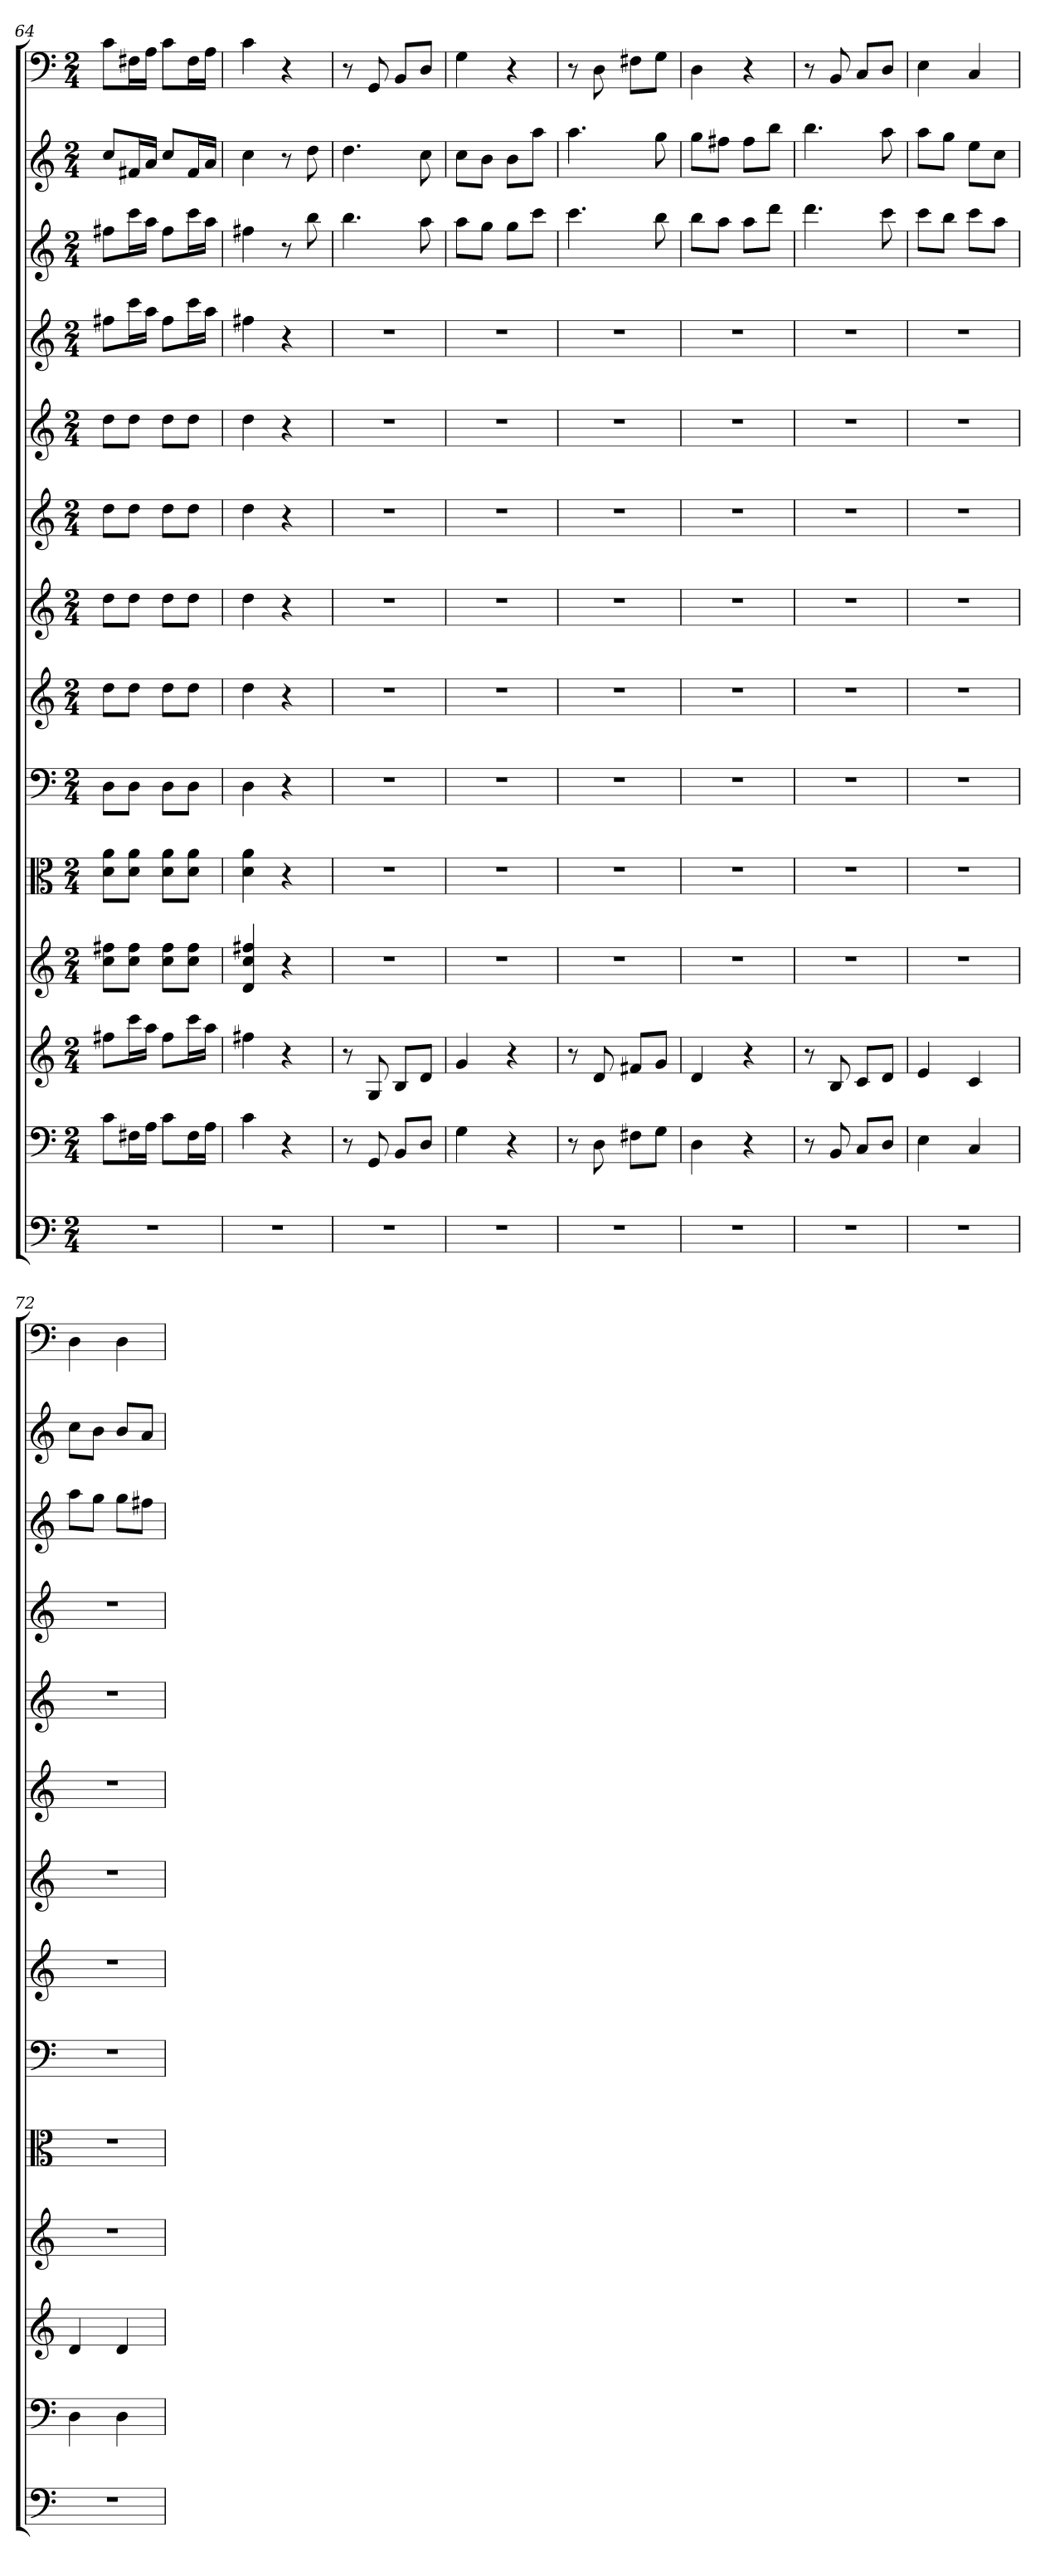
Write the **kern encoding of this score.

**kern	**kern	**kern	**kern	**kern	**kern	**kern	**kern	**kern	**kern	**kern	**kern	**kern	**kern
*part14	*part13	*part12	*part11	*part10	*part9	*part8	*part7	*part6	*part5	*part4	*part3	*part2	*part1
*staff14	*staff13	*staff12	*staff11	*staff10	*staff9	*staff8	*staff7	*staff6	*staff5	*staff4	*staff3	*staff2	*staff1
*clefF4	*clefF4	*	*	*clefC3	*clefF4	*	*	*	*	*	*	*	*clefF4
*k[]	*k[]	*k[]	*k[]	*k[]	*k[]	*k[]	*k[]	*k[]	*k[]	*k[]	*k[]	*k[]	*k[]
*C:	*C:	*C:	*C:	*C:	*C:	*C:	*C:	*C:	*C:	*C:	*C:	*C:	*C:
*M2/4	*M2/4	*M2/4	*M2/4	*M2/4	*M2/4	*M2/4	*M2/4	*M2/4	*M2/4	*M2/4	*M2/4	*M2/4	*M2/4
=64	=64	=64	=64	=64	=64	=64	=64	=64	=64	=64	=64	=64	=64
2r	8c\L	8ff#XL	8cc 8ff#XL	8d\ 8a\L	8D\L	8ddL	8ddL	8ddL	8ddL	8ff#XL	8ff#XL	8ccL	8c\L
.	16F#X\L	16cccL	8cc 8ff#J	8d\ 8a\J	8D\J	8ddJ	8ddJ	8ddJ	8ddJ	16cccL	16cccL	16f#XL	16F#X\L
.	16A\JJ	16aaJJ	.	.	.	.	.	.	.	16aaJJ	16aaJJ	16aJJ	16A\JJ
.	8c\L	8ff#L	8cc 8ff#L	8d\ 8a\L	8D\L	8ddL	8ddL	8ddL	8ddL	8ff#L	8ff#L	8ccL	8c\L
.	16F#\L	16cccL	8cc 8ff#J	8d\ 8a\J	8D\J	8ddJ	8ddJ	8ddJ	8ddJ	16cccL	16cccL	16f#L	16F#\L
.	16A\JJ	16aaJJ	.	.	.	.	.	.	.	16aaJJ	16aaJJ	16aJJ	16A\JJ
=65	=65	=65	=65	=65	=65	=65	=65	=65	=65	=65	=65	=65	=65
2r	4c	4ff#X	4d 4cc 4ff#X	4d 4a	4D	4dd	4dd	4dd	4dd	4ff#X	4ff#X	4cc	4c
.	4r	4r	4r	4r	4r	4r	4r	4r	4r	4r	8r	8r	4r
.	.	.	.	.	.	.	.	.	.	.	8bb	8dd	.
=66	=66	=66	=66	=66	=66	=66	=66	=66	=66	=66	=66	=66	=66
2r	8r	8r	2r	2r	2r	2r	2r	2r	2r	2r	4.bb	4.dd	8r
.	8GG	8G	.	.	.	.	.	.	.	.	.	.	8GG
.	8BB/L	8BL	.	.	.	.	.	.	.	.	.	.	8BB/L
.	8D/J	8dJ	.	.	.	.	.	.	.	.	8aa	8cc	8D/J
=67	=67	=67	=67	=67	=67	=67	=67	=67	=67	=67	=67	=67	=67
2r	4G	4g	2r	2r	2r	2r	2r	2r	2r	2r	8aaL	8ccL	4G
.	.	.	.	.	.	.	.	.	.	.	8ggJ	8bJ	.
.	4r	4r	.	.	.	.	.	.	.	.	8ggL	8bL	4r
.	.	.	.	.	.	.	.	.	.	.	8cccJ	8aaJ	.
=68	=68	=68	=68	=68	=68	=68	=68	=68	=68	=68	=68	=68	=68
2r	8r	8r	2r	2r	2r	2r	2r	2r	2r	2r	4.ccc	4.aa	8r
.	8D	8d	.	.	.	.	.	.	.	.	.	.	8D
.	8F#X\L	8f#XL	.	.	.	.	.	.	.	.	.	.	8F#X\L
.	8G\J	8gJ	.	.	.	.	.	.	.	.	8bb	8gg	8G\J
=69	=69	=69	=69	=69	=69	=69	=69	=69	=69	=69	=69	=69	=69
2r	4D	4d	2r	2r	2r	2r	2r	2r	2r	2r	8bbL	8ggL	4D
.	.	.	.	.	.	.	.	.	.	.	8aaJ	8ff#XJ	.
.	4r	4r	.	.	.	.	.	.	.	.	8aaL	8ff#L	4r
.	.	.	.	.	.	.	.	.	.	.	8dddJ	8bbJ	.
=70	=70	=70	=70	=70	=70	=70	=70	=70	=70	=70	=70	=70	=70
2r	8r	8r	2r	2r	2r	2r	2r	2r	2r	2r	4.ddd	4.bb	8r
.	8BB	8B	.	.	.	.	.	.	.	.	.	.	8BB
.	8C/L	8cL	.	.	.	.	.	.	.	.	.	.	8C/L
.	8D/J	8dJ	.	.	.	.	.	.	.	.	8ccc	8aa	8D/J
=71	=71	=71	=71	=71	=71	=71	=71	=71	=71	=71	=71	=71	=71
2r	4E	4e	2r	2r	2r	2r	2r	2r	2r	2r	8cccL	8aaL	4E
.	.	.	.	.	.	.	.	.	.	.	8bbJ	8ggJ	.
.	4C	4c	.	.	.	.	.	.	.	.	8cccL	8eeL	4C
.	.	.	.	.	.	.	.	.	.	.	8aaJ	8ccJ	.
=72	=72	=72	=72	=72	=72	=72	=72	=72	=72	=72	=72	=72	=72
2r	4D	4d	2r	2r	2r	2r	2r	2r	2r	2r	8aaL	8ccL	4D
.	.	.	.	.	.	.	.	.	.	.	8ggJ	8bJ	.
.	4D	4d	.	.	.	.	.	.	.	.	8ggL	8bL	4D
.	.	.	.	.	.	.	.	.	.	.	8ff#XJ	8aJ	.
=	=	=	=	=	=	=	=	=	=	=	=	=	=
*-	*-	*-	*-	*-	*-	*-	*-	*-	*-	*-	*-	*-	*-
